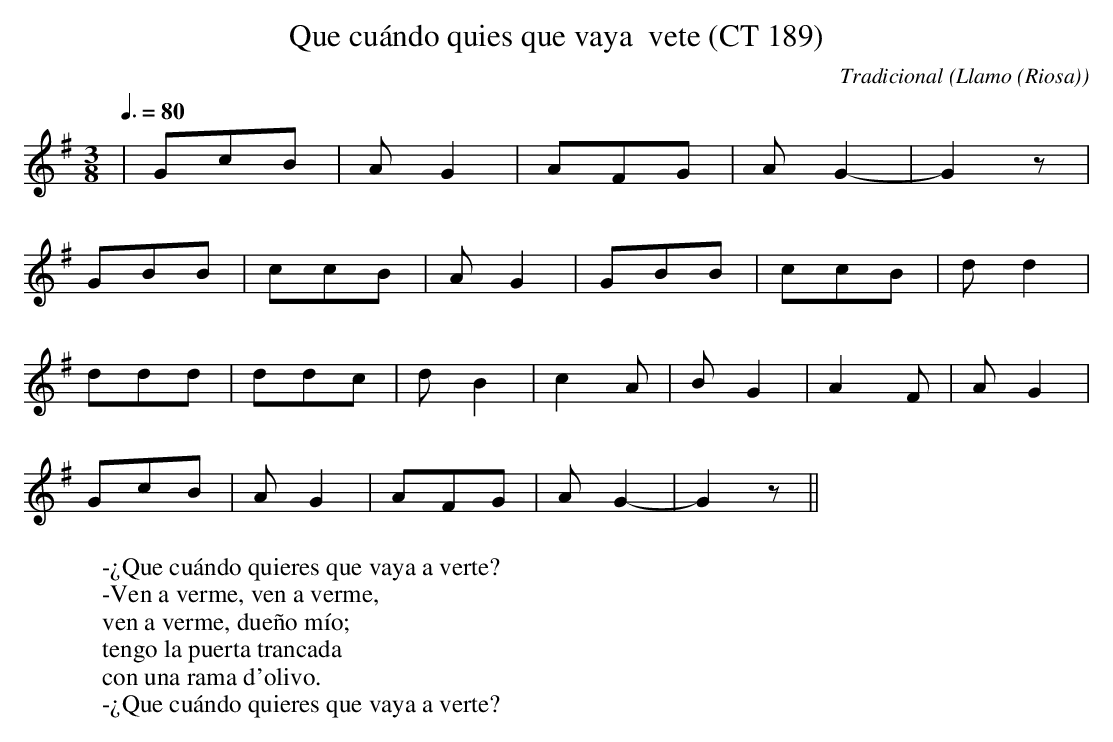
X:1
T:Que cuándo quies que vaya  vete (CT 189)
C:Tradicional
O:Llamo (Riosa)
M:3/8
L:1/8
Q:3/8=80
K:G
|GcB|A G2|AFG|A G2-|G2 z|
GBB|ccB|A G2|GBB|ccB|d d2|
ddd|ddc|d B2|c2 A|B G2|A2 F|A G2|
GcB|A G2|AFG|A G2-|G2 z||
W:-¿Que cuándo quieres que vaya a verte?
W:-Ven a verme, ven a verme,
W:ven a verme, dueño mío;
W:tengo la puerta trancada
W:con una rama d'olivo.
W:-¿Que cuándo quieres que vaya a verte?
W:
